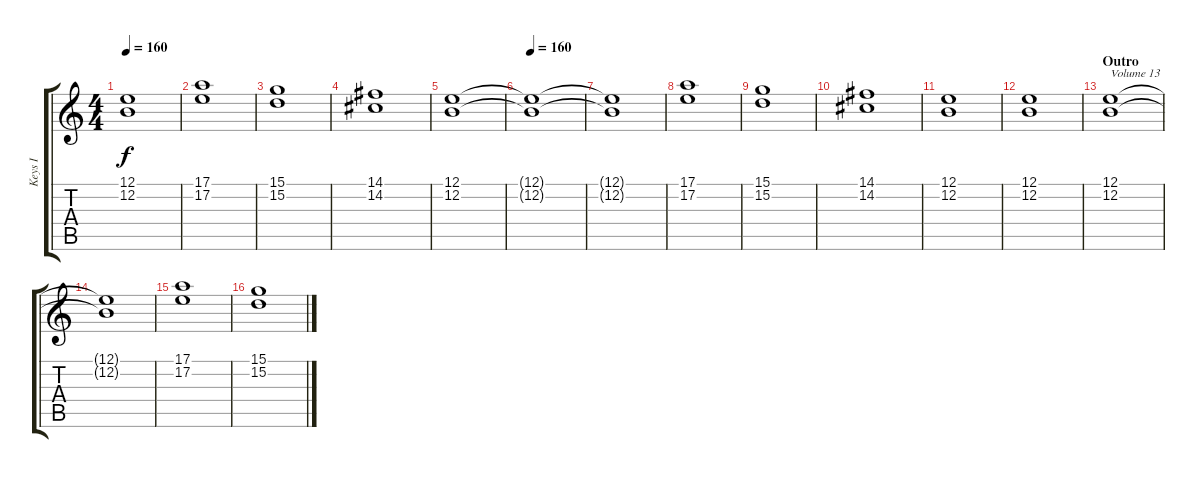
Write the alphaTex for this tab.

\track ("Keys I" "Keys I") {instrument stringensemble1}
\staff {score tabs}
\tuning (E4 B3 G3 D3 A2 E2) {hide}
\ts (4 4)
\tempo 160
\clef g2
\ks c
(12.1{t} 12.2{t}).1{dy f} |
(17.1 17.2).1 |
(15.1 15.2).1 |
(14.1 14.2).1 |
(12.1 12.2).1 |
\tempo 160
(12.1{t} 12.2{t}).1 |
(12.1{t} 12.2{t}).1 |
(17.1 17.2).1 |
(15.1 15.2).1 |
(14.1 14.2).1 |
(12.1 12.2).1 |
(12.1 12.2).1{volume 0} |
\section ("" "Outro")
(12.1 12.2).1{txt "Volume 13" volume 13} |
(12.1{t} 12.2{t}).1 |
(17.1 17.2).1 |
(15.1 15.2).1
